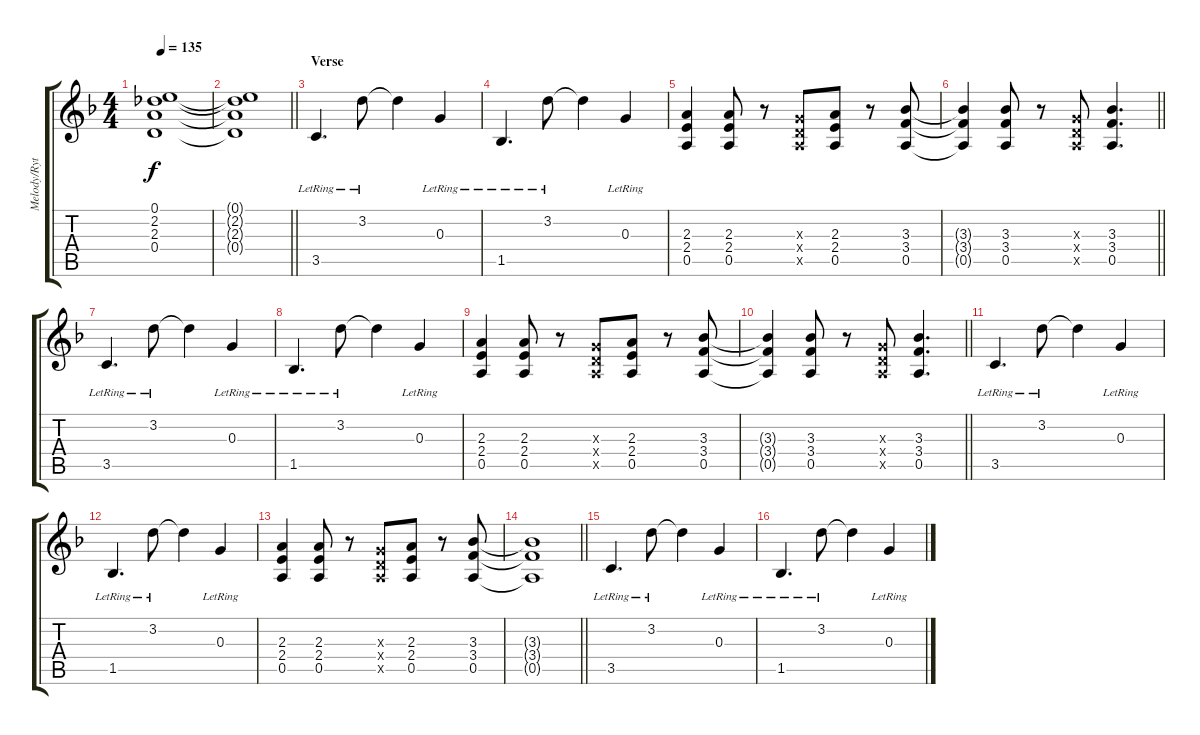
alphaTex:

\track ("Melody/Rythem #2" "Melody/Ryt") {instrument distortionguitar bank 125}
\staff {score tabs}
\tuning (E4 B3 G3 D3 A2 E2) {hide}
\ts (4 4)
\tempo 135
\clef g2
\ks f
(0.1{t} 2.2{t} 2.3{t} 0.4{t}).1{dy f} |
\barLineRight lightlight
(0.1{t} 2.2{t} 2.3{t} 0.4{t}).1 |
\section ("" "Verse")
3.5{lr}.4{d} 3.2{lr}.8 3.2{t}.4 0.3{lr}.4 |
1.5{lr}.4{d} 3.2{lr}.8 3.2{t}.4 0.3{lr}.4 |
(2.3 2.4 0.5).4 (2.3 2.4 0.5).8 r.8 (0.3{x} 0.4{x} 0.5{x}).8 (2.3 2.4 0.5).8 r.8 (3.3 3.4 0.5).8 |
\barLineRight lightlight
(3.3{t} 3.4{t} 0.5{t}).4 (3.3 3.4 0.5).8 r.8 (0.3{x} 0.4{x} 0.5{x}).8 (3.3 3.4 0.5).4{d} |
3.5{lr}.4{d} 3.2{lr}.8 3.2{t}.4 0.3{lr}.4 |
1.5{lr}.4{d} 3.2{lr}.8 3.2{t}.4 0.3{lr}.4 |
(2.3 2.4 0.5).4 (2.3 2.4 0.5).8 r.8 (0.3{x} 0.4{x} 0.5{x}).8 (2.3 2.4 0.5).8 r.8 (3.3 3.4 0.5).8 |
\barLineRight lightlight
(3.3{t} 3.4{t} 0.5{t}).4 (3.3 3.4 0.5).8 r.8 (0.3{x} 0.4{x} 0.5{x}).8 (3.3 3.4 0.5).4{d} |
3.5{lr}.4{d} 3.2{lr}.8 3.2{t}.4 0.3{lr}.4 |
1.5{lr}.4{d} 3.2{lr}.8 3.2{t}.4 0.3{lr}.4 |
(2.3 2.4 0.5).4 (2.3 2.4 0.5).8 r.8 (0.3{x} 0.4{x} 0.5{x}).8 (2.3 2.4 0.5).8 r.8 (3.3 3.4 0.5).8 |
\barLineRight lightlight
(3.3{t} 3.4{t} 0.5{t}).1 |
3.5{lr}.4{d} 3.2{lr}.8 3.2{t}.4 0.3{lr}.4 |
1.5{lr}.4{d} 3.2{lr}.8 3.2{t}.4 0.3{lr}.4
